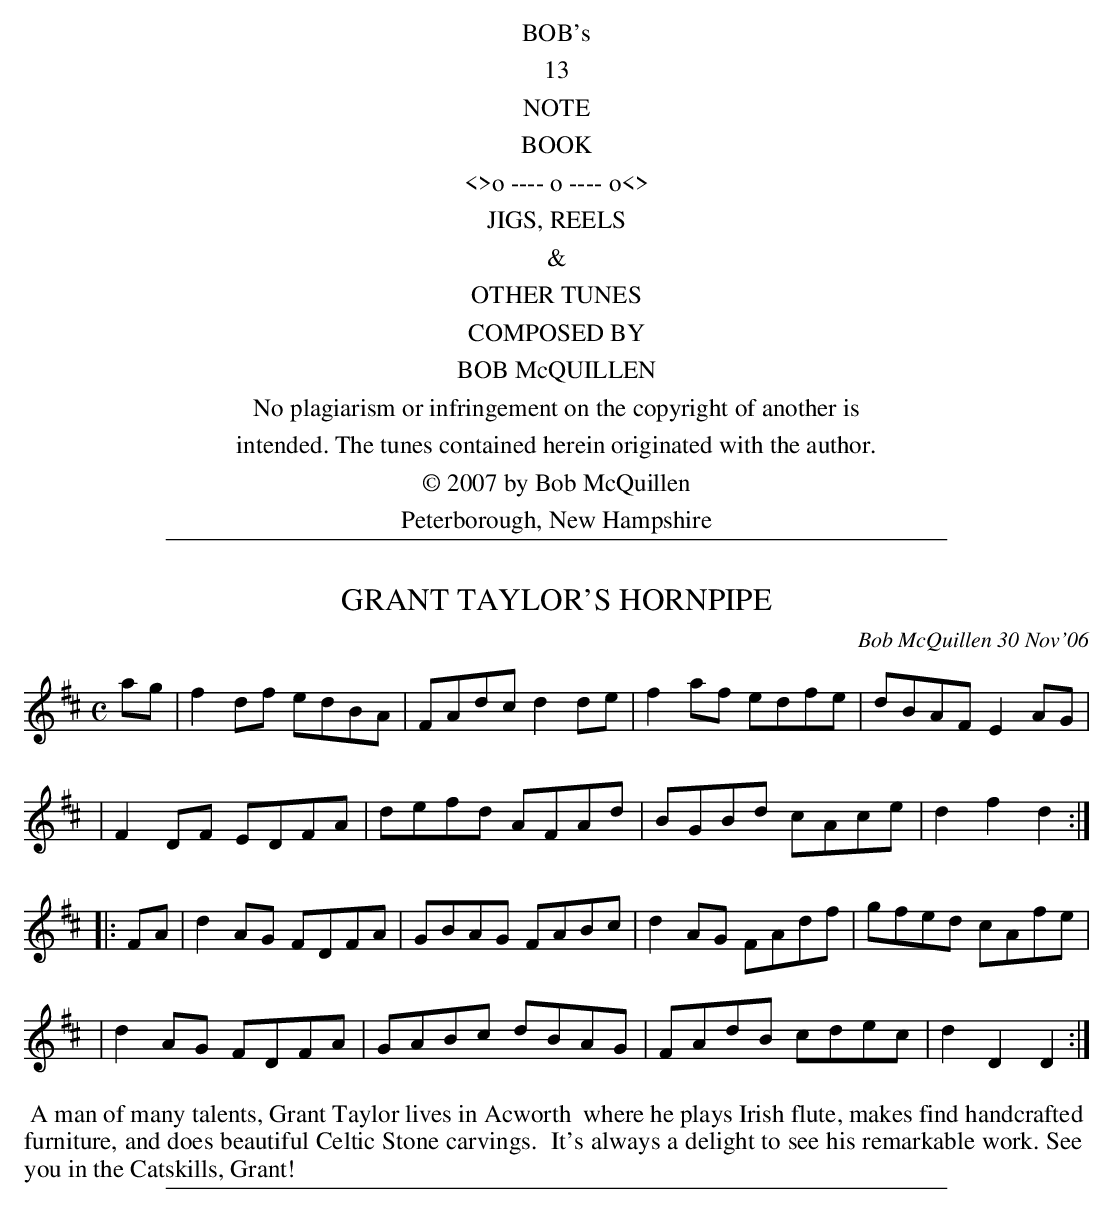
X:1
T: GRANT TAYLOR'S HORNPIPE
C: Bob McQuillen 30 Nov'06
M: C
L: 1/8
K: D
ag \
| f2df edBA | FAdc d2de | f2af edfe | dBAF E2AG |
| F2DF EDFA | defd AFAd | BGBd cAce | d2f2 d2 :|
|: FA \
| d2AG FDFA | GBAG FABc | d2AG FAdf | gfed cAfe |
| d2AG FDFA | GABc dBAG | FAdB cdec | d2D2 D2 :|
